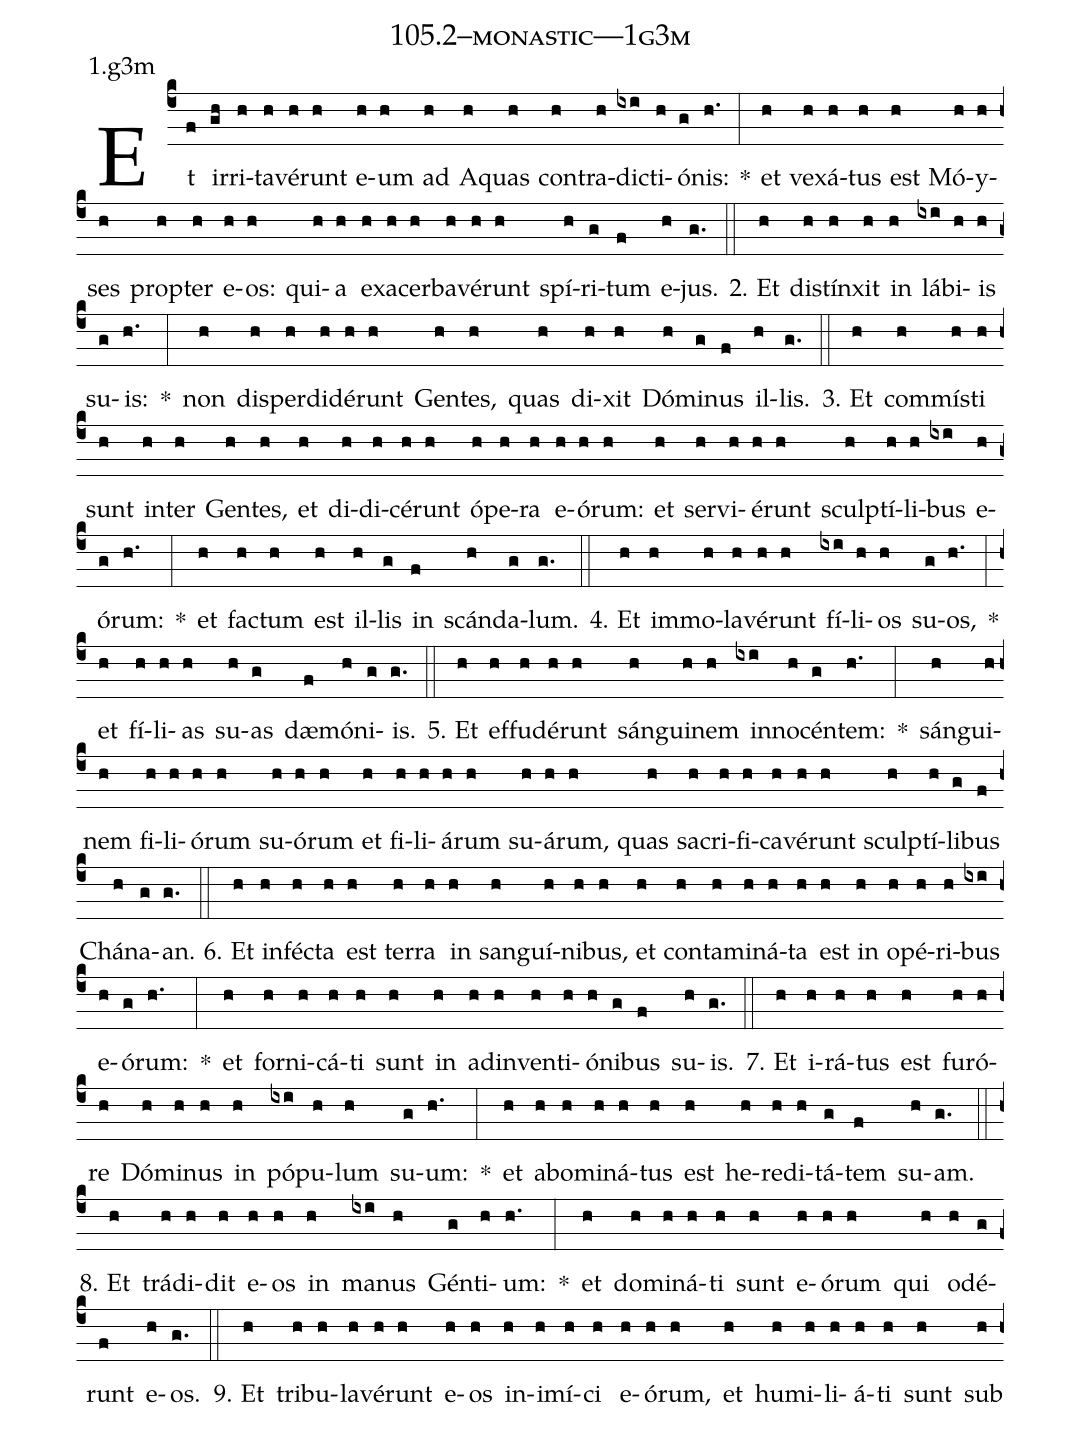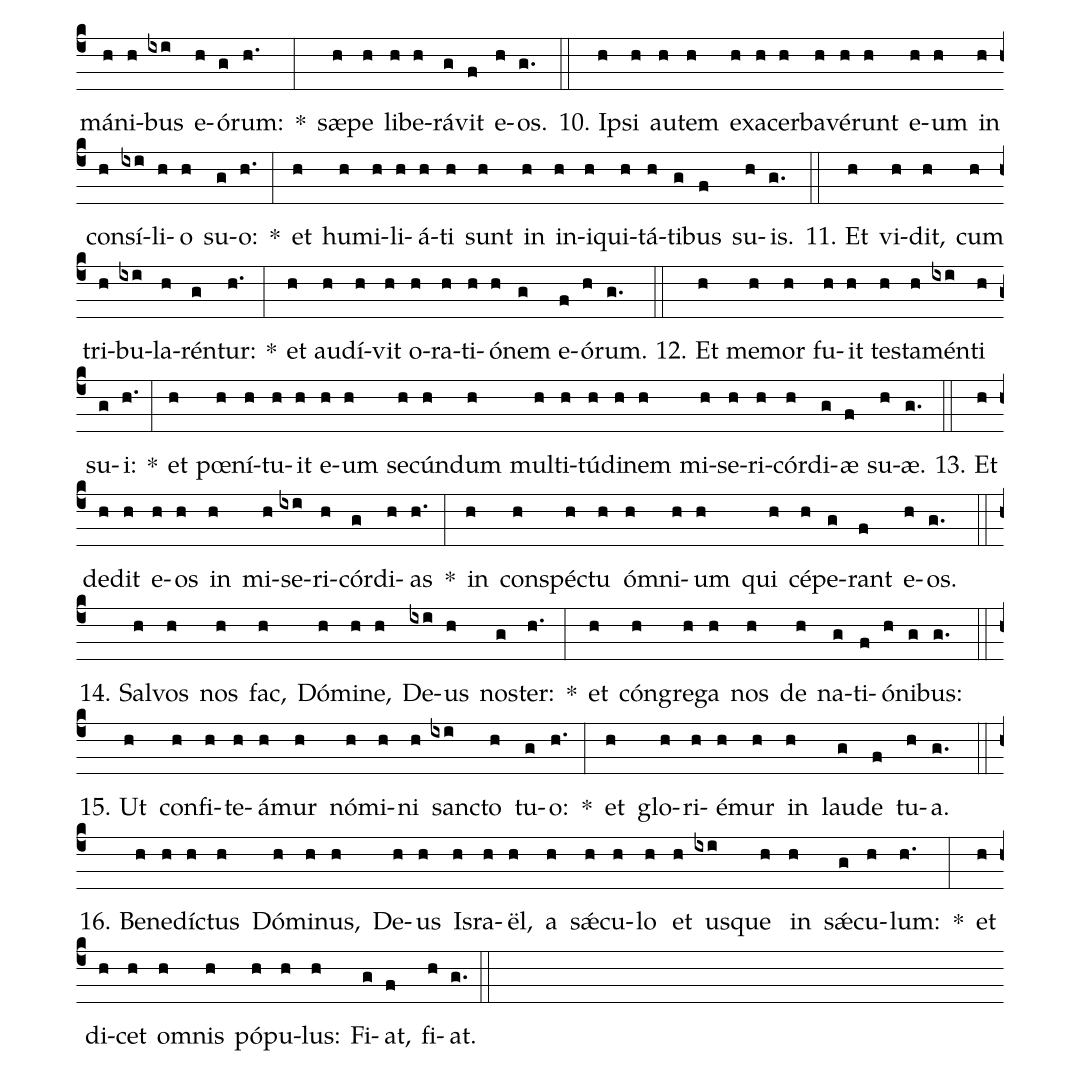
name: 105.2--monastic---1g3m;
annotation: 1.g3m;
%%
(c4)Et(f) ir(gh)ri(h)ta(h)vé(h)runt(h) e(h)um(h) ad(h) A(h)quas(h) con(h)tra(h)dic(ixi)ti(h)ó(g)nis:(h.) *(:) et(h) ve(h)xá(h)tus(h) est(h) Mó(h)y(h)ses(h) prop(h)ter(h) e(h)os:(h) qui(h)a(h) ex(h)a(h)cer(h)ba(h)vé(h)runt(h) spí(h)ri(g)tum(f) e(h)jus.(g.) (::)
2. Et(h) di(h)stín(h)xit(h) in(h) lá(ixi)bi(h)is(h) su(g)is:(h.) *(:) non(h) dis(h)per(h)di(h)dé(h)runt(h) Gen(h)tes,(h) quas(h) di(h)xit(h) Dó(h)mi(g)nus(f) il(h)lis.(g.) (::)
3. Et(h) com(h)mís(h)ti(h) sunt(h) in(h)ter(h) Gen(h)tes,(h) et(h) di(h)di(h)cé(h)runt(h) ó(h)pe(h)ra(h) e(h)ó(h)rum:(h) et(h) ser(h)vi(h)é(h)runt(h) sculp(h)tí(h)li(h)bus(ixi) e(h)ó(g)rum:(h.) *(:) et(h) fac(h)tum(h) est(h) il(h)lis(g) in(f) scán(h)da(g)lum.(g.) (::)
4. Et(h) im(h)mo(h)la(h)vé(h)runt(h) fí(ixi)li(h)os(h) su(g)os,(h.) *(:) et(h) fí(h)li(h)as(h) su(h)as(g) dæ(f)mó(h)ni(g)is.(g.) (::)
5. Et(h) ef(h)fu(h)dé(h)runt(h) sán(h)gui(h)nem(h) in(ixi)no(h)cén(g)tem:(h.) *(:) sán(h)gui(h)nem(h) fi(h)li(h)ó(h)rum(h) su(h)ó(h)rum(h) et(h) fi(h)li(h)á(h)rum(h) su(h)á(h)rum,(h) quas(h) sa(h)cri(h)fi(h)ca(h)vé(h)runt(h) sculp(h)tí(h)li(g)bus(f) Chá(h)na(g)an.(g.) (::)
6. Et(h) in(h)féc(h)ta(h) est(h) ter(h)ra(h) in(h) san(h)guí(h)ni(h)bus,(h) et(h) con(h)ta(h)mi(h)ná(h)ta(h) est(h) in(h) o(h)pé(h)ri(h)bus(ixi) e(h)ó(g)rum:(h.) *(:) et(h) for(h)ni(h)cá(h)ti(h) sunt(h) in(h) ad(h)in(h)ven(h)ti(h)ó(h)ni(g)bus(f) su(h)is.(g.) (::)
7. Et(h) i(h)rá(h)tus(h) est(h) fu(h)ró(h)re(h) Dó(h)mi(h)nus(h) in(h) pó(ixi)pu(h)lum(h) su(g)um:(h.) *(:) et(h) ab(h)o(h)mi(h)ná(h)tus(h) est(h) he(h)re(h)di(h)tá(g)tem(f) su(h)am.(g.) (::)
8. Et(h) trá(h)di(h)dit(h) e(h)os(h) in(h) ma(ixi)nus(h) Gén(g)ti(h)um:(h.) *(:) et(h) do(h)mi(h)ná(h)ti(h) sunt(h) e(h)ó(h)rum(h) qui(h) o(h)dé(g)runt(f) e(h)os.(g.) (::)
9. Et(h) tri(h)bu(h)la(h)vé(h)runt(h) e(h)os(h) in(h)i(h)mí(h)ci(h) e(h)ó(h)rum,(h) et(h) hu(h)mi(h)li(h)á(h)ti(h) sunt(h) sub(h) má(h)ni(h)bus(ixi) e(h)ó(g)rum:(h.) *(:) sæ(h)pe(h) li(h)be(h)rá(g)vit(f) e(h)os.(g.) (::)
10. Ip(h)si(h) au(h)tem(h) ex(h)a(h)cer(h)ba(h)vé(h)runt(h) e(h)um(h) in(h) con(h)sí(ixi)li(h)o(h) su(g)o:(h.) *(:) et(h) hu(h)mi(h)li(h)á(h)ti(h) sunt(h) in(h) in(h)i(h)qui(h)tá(h)ti(g)bus(f) su(h)is.(g.) (::)
11. Et(h) vi(h)dit,(h) cum(h) tri(h)bu(ixi)la(h)rén(g)tur:(h.) *(:) et(h) au(h)dí(h)vit(h) o(h)ra(h)ti(h)ó(h)nem(g) e(f)ó(h)rum.(g.) (::)
12. Et(h) me(h)mor(h) fu(h)it(h) tes(h)ta(h)mén(ixi)ti(h) su(g)i:(h.) *(:) et(h) pœ(h)ní(h)tu(h)it(h) e(h)um(h) se(h)cún(h)dum(h) mul(h)ti(h)tú(h)di(h)nem(h) mi(h)se(h)ri(h)cór(h)di(g)æ(f) su(h)æ.(g.) (::)
13. Et(h) de(h)dit(h) e(h)os(h) in(h) mi(h)se(ixi)ri(h)cór(g)di(h)as(h.) *(:) in(h) con(h)spéc(h)tu(h) óm(h)ni(h)um(h) qui(h) cé(h)pe(g)rant(f) e(h)os.(g.) (::)
14. Sal(h)vos(h) nos(h) fac,(h) Dó(h)mi(h)ne,(h) De(ixi)us(h) nos(g)ter:(h.) *(:) et(h) cón(h)gre(h)ga(h) nos(h) de(h) na(g)ti(f)ó(h)ni(g)bus:(g.) (::)
15. Ut(h) con(h)fi(h)te(h)á(h)mur(h) nó(h)mi(h)ni(h) sanc(ixi)to(h) tu(g)o:(h.) *(:) et(h) glo(h)ri(h)é(h)mur(h) in(h) lau(g)de(f) tu(h)a.(g.) (::)
16. Be(h)ne(h)díc(h)tus(h) Dó(h)mi(h)nus,(h) De(h)us(h) Is(h)ra(h)ël,(h) a(h) sǽ(h)cu(h)lo(h) et(h) us(ixi)que(h) in(h) sǽ(g)cu(h)lum:(h.) *(:) et(h) di(h)cet(h) om(h)nis(h) pó(h)pu(h)lus:(h) Fi(g)at,(f) fi(h)at.(g.) (::)
